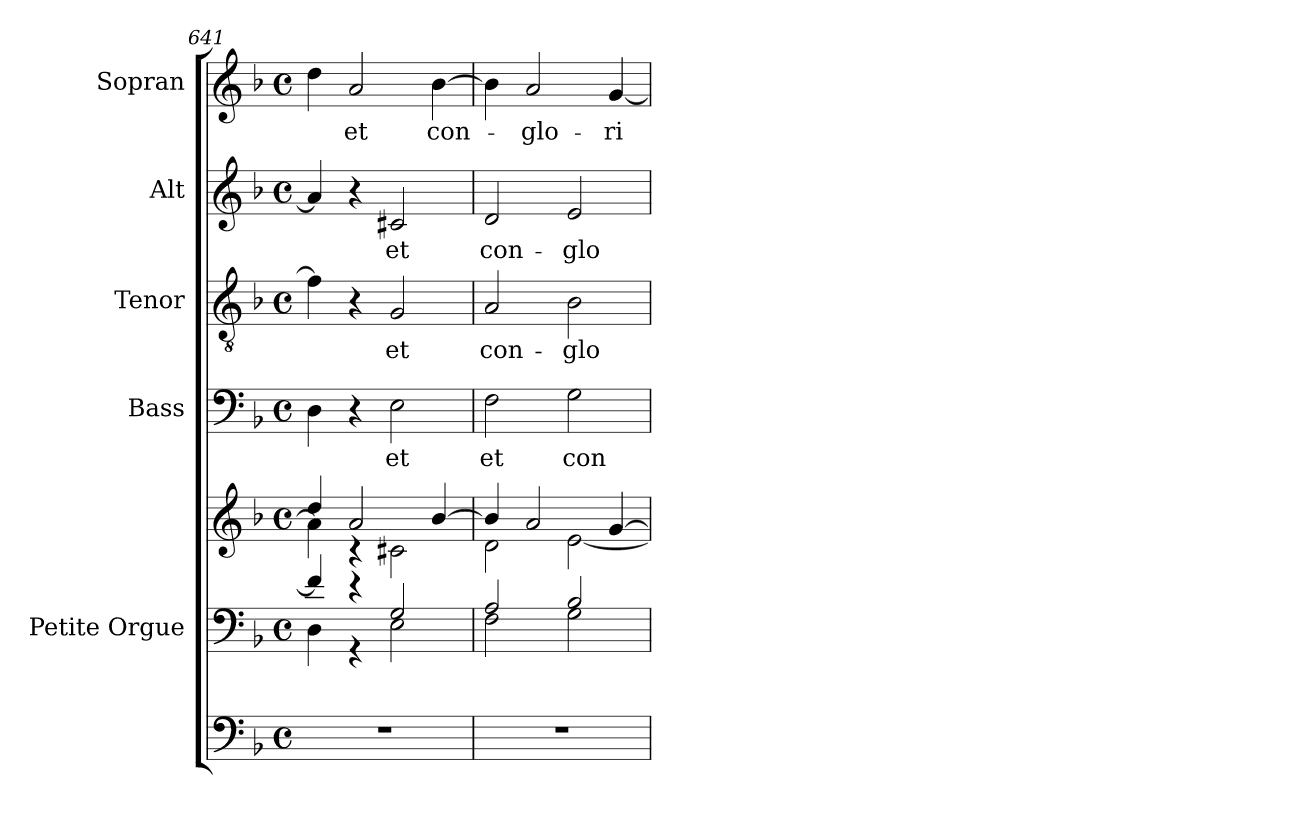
**kern	**kern	**kern	**kern	**text	**kern	**text	**kern	**text	**kern	**text
*part6	*part5	*part5	*part4	*part4	*part3	*part3	*part2	*part2	*part1	*part1
*staff7	*staff6	*staff5	*staff4	*staff4	*staff3	*staff3	*staff2	*staff2	*staff1	*staff1
*	*I"Petite Orgue	*	*I"Bass	*	*I"Tenor	*	*I"Alt	*	*I"Sopran	*
*	*I'Org. 1	*	*I'B.	*	*I'T.	*	*I'A.	*	*I'S.	*
!!LO:LB:g=z
*clefF4	*clefF4	*clefG2	*clefF4	*	*clefGv2	*	*clefG2	*	*clefG2	*
*k[b-]	*k[b-]	*k[b-]	*k[b-]	*	*k[b-]	*	*k[b-]	*	*k[b-]	*
*F:	*F:	*F:	*F:	*	*F:	*	*F:	*	*F:	*
*M4/4	*M4/4	*M4/4	*M4/4	*	*M4/4	*	*M4/4	*	*M4/4	*
*met(c)	*met(c)	*met(c)	*met(c)	*	*met(c)	*	*met(c)	*	*met(c)	*
=641	=641	=641	=641	=641	=641	=641	=641	=641	=641	=641
*	*^	*^	*	*	*	*	*	*	*	*
1r	4f/]	4D\	4dd/	4a\]	4D\	.	4f\]	.	4a/]	.	4dd\	.
!	!	!	!	!	!	!	!	!	!	!	!	!LO:LY:b
.	4r	4r	2a/	4rc	4r	.	4r	.	4r	.	2a/	et
!	!	!	!	!	!	!LO:LY:b	!	!LO:LY:b	!	!LO:LY:b	!	!
.	2G/	2E\	.	2c#X\	2E\	et	2G/	et	2c#X/	et	.	.
!	!	!	!	!	!	!	!	!	!	!	!	!LO:LY:b
.	.	.	[>4b-/	.	.	.	.	.	.	.	[4b-\	con-
=642	=642	=642	=642	=642	=642	=642	=642	=642	=642	=642	=642	=642
!	!	!	!	!	!	!LO:LY:b	!	!LO:LY:b	!	!LO:LY:b	!	!
1r	2A/	2F\	4b-/]	2d\	2F\	et	2A/	con-	2d/	con-	4b-\]	.
!	!	!	!	!	!	!	!	!	!	!	!	!LO:LY:b
.	.	.	2a/	.	.	.	.	.	.	.	2a/	-glo-
!	!	!	!	!	!	!LO:LY:b	!	!LO:LY:b	!	!LO:LY:b	!	!
.	2B-/	2G\	.	[<2e\	2G\	con-	2B-\	-glo-	2e/	-glo-	.	.
!	!	!	!	!	!	!	!	!	!	!	!	!LO:LY:b
.	.	.	[>4g/	.	.	.	.	.	.	.	[4g/	-ri-
*	*v	*v	*	*	*	*	*	*	*	*	*	*
*	*	*v	*v	*	*	*	*	*	*	*	*
=	=	=	=	=	=	=	=	=	=	=
*-	*-	*-	*-	*-	*-	*-	*-	*-	*-	*-
